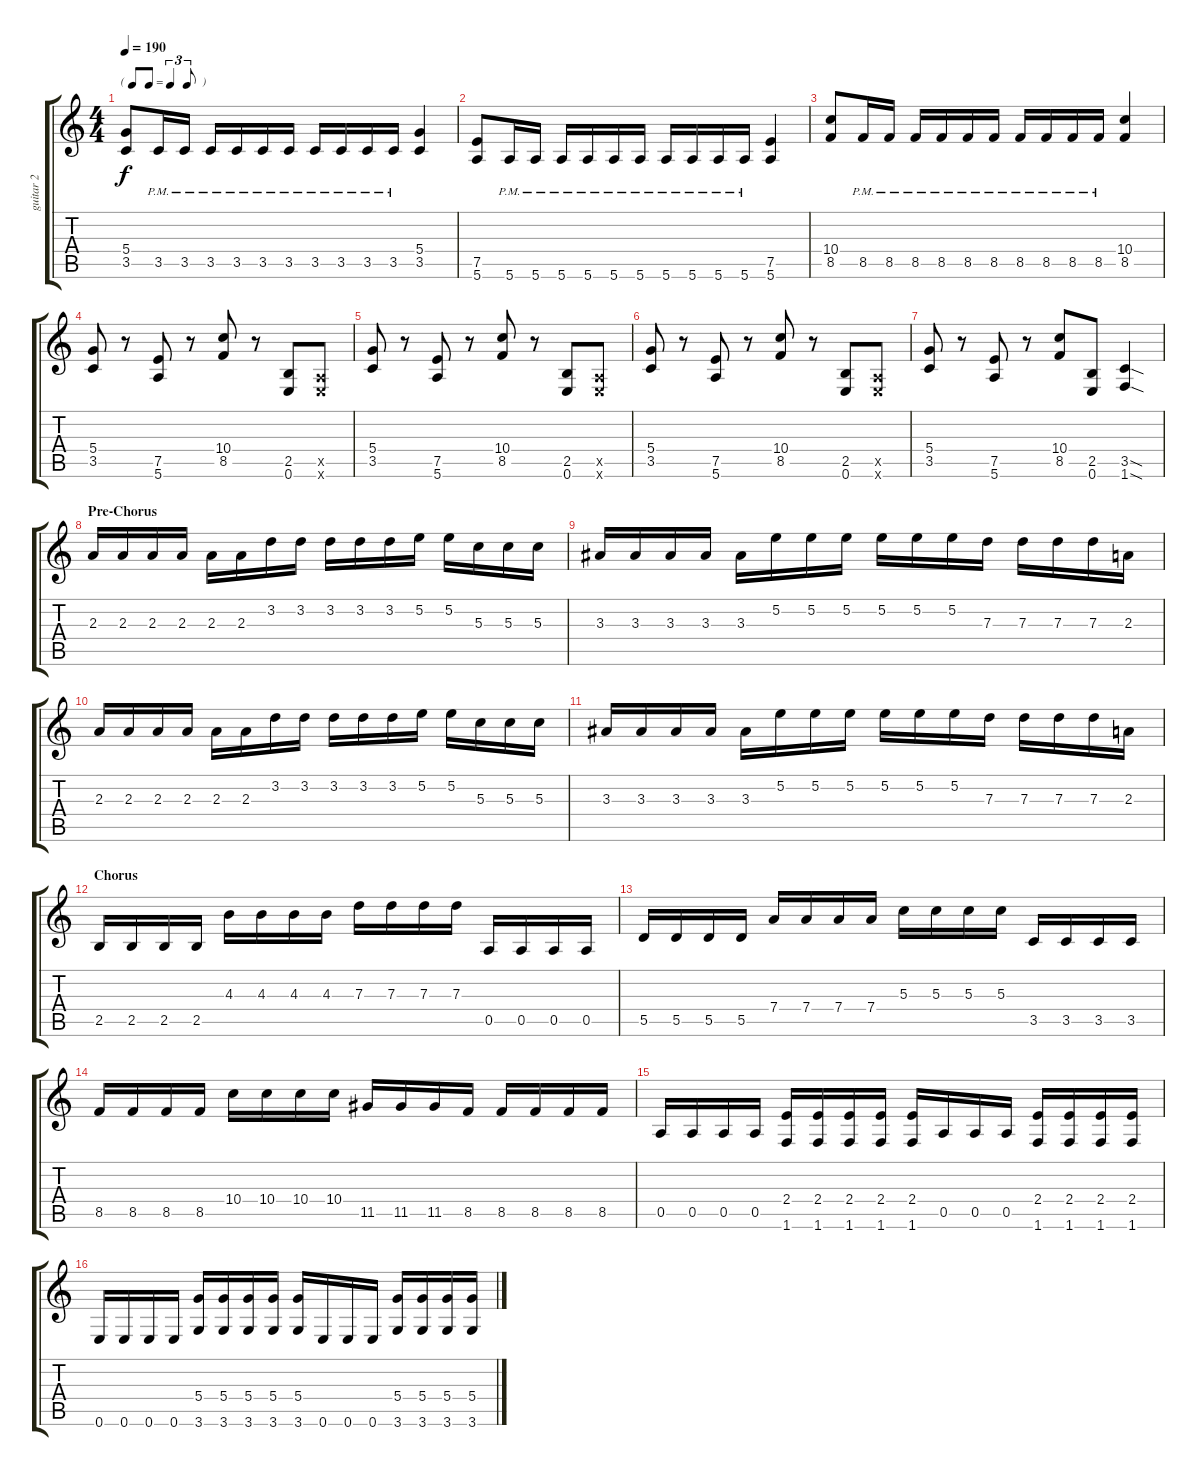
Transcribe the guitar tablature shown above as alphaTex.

\track ("guitar 2" "guitar 2") {instrument distortionguitar}
\staff {score tabs}
\tuning (E4 B3 G3 D3 A2 E2) {hide}
\ts (4 4)
\tf triplet8th
\tempo 190
\clef g2
\ks c
(5.4 3.5).8{dy f} 3.5{pm}.16 3.5{pm}.16 3.5{pm}.16 3.5{pm}.16 3.5{pm}.16 3.5{pm}.16 3.5{pm}.16 3.5{pm}.16 3.5{pm}.16 3.5{pm}.16 (5.4 3.5).4 |
(7.5 5.6).8 5.6{pm}.16 5.6{pm}.16 5.6{pm}.16 5.6{pm}.16 5.6{pm}.16 5.6{pm}.16 5.6{pm}.16 5.6{pm}.16 5.6{pm}.16 5.6{pm}.16 (7.5 5.6).4 |
(10.4 8.5).8 8.5{pm}.16 8.5{pm}.16 8.5{pm}.16 8.5{pm}.16 8.5{pm}.16 8.5{pm}.16 8.5{pm}.16 8.5{pm}.16 8.5{pm}.16 8.5{pm}.16 (10.4 8.5).4 |
(5.4 3.5).8 r.8 (7.5 5.6).8 r.8 (10.4 8.5).8 r.8 (2.5 0.6).8 (0.5{x} 0.6{x}).8 |
(5.4 3.5).8 r.8 (7.5 5.6).8 r.8 (10.4 8.5).8 r.8 (2.5 0.6).8 (0.5{x} 0.6{x}).8 |
(5.4 3.5).8 r.8 (7.5 5.6).8 r.8 (10.4 8.5).8 r.8 (2.5 0.6).8 (0.5{x} 0.6{x}).8 |
(5.4 3.5).8 r.8 (7.5 5.6).8 r.8 (10.4 8.5).8 (2.5 0.6).8 (3.5{sod} 1.6{sod}).4 |
\section ("" "Pre-Chorus")
2.3.16 2.3.16 2.3.16 2.3.16 2.3.16 2.3.16 3.2.16 3.2.16 3.2.16 3.2.16 3.2.16 5.2.16 5.2.16 5.3.16 5.3.16 5.3.16 |
3.3.16 3.3.16 3.3.16 3.3.16 3.3.16 5.2.16 5.2.16 5.2.16 5.2.16 5.2.16 5.2.16 7.3.16 7.3.16 7.3.16 7.3.16 2.3.16 |
2.3.16 2.3.16 2.3.16 2.3.16 2.3.16 2.3.16 3.2.16 3.2.16 3.2.16 3.2.16 3.2.16 5.2.16 5.2.16 5.3.16 5.3.16 5.3.16 |
3.3.16 3.3.16 3.3.16 3.3.16 3.3.16 5.2.16 5.2.16 5.2.16 5.2.16 5.2.16 5.2.16 7.3.16 7.3.16 7.3.16 7.3.16 2.3.16 |
\section ("" "Chorus")
2.5.16 2.5.16 2.5.16 2.5.16 4.3.16 4.3.16 4.3.16 4.3.16 7.3.16 7.3.16 7.3.16 7.3.16 0.5.16 0.5.16 0.5.16 0.5.16 |
5.5.16 5.5.16 5.5.16 5.5.16 7.4.16 7.4.16 7.4.16 7.4.16 5.3.16 5.3.16 5.3.16 5.3.16 3.5.16 3.5.16 3.5.16 3.5.16 |
8.5.16 8.5.16 8.5.16 8.5.16 10.4.16 10.4.16 10.4.16 10.4.16 11.5.16 11.5.16 11.5.16 8.5.16 8.5.16 8.5.16 8.5.16 8.5.16 |
0.5.16 0.5.16 0.5.16 0.5.16 (2.4 1.6).16 (2.4 1.6).16 (2.4 1.6).16 (2.4 1.6).16 (2.4 1.6).16 0.5.16 0.5.16 0.5.16 (2.4 1.6).16 (2.4 1.6).16 (2.4 1.6).16 (2.4 1.6).16 |
0.6.16 0.6.16 0.6.16 0.6.16 (5.4 3.6).16 (5.4 3.6).16 (5.4 3.6).16 (5.4 3.6).16 (5.4 3.6).16 0.6.16 0.6.16 0.6.16 (5.4 3.6).16 (5.4 3.6).16 (5.4 3.6).16 (5.4 3.6).16
